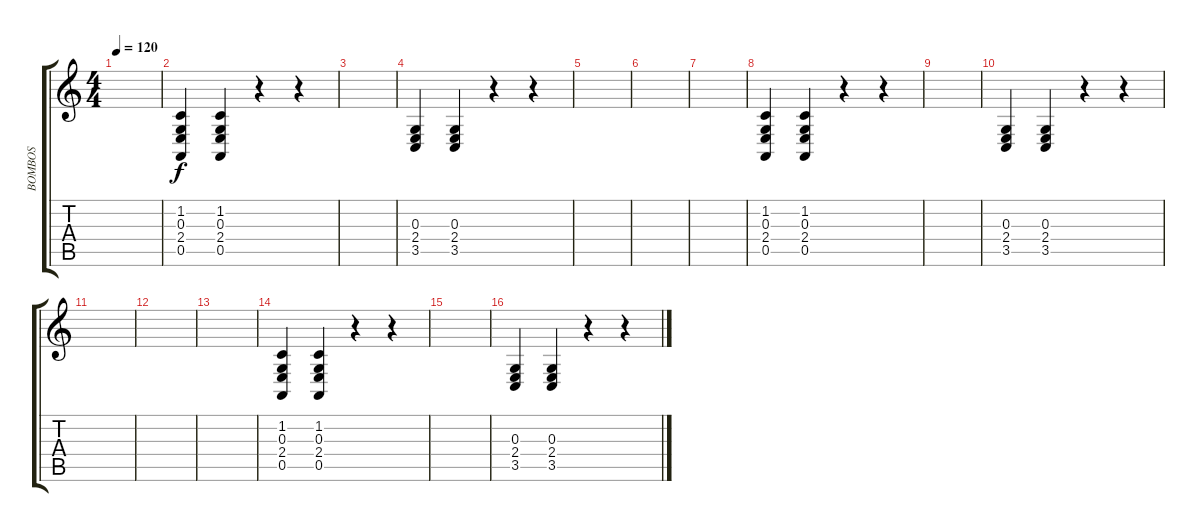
\track ("BOMBOS" "BOMBOS") {instrument taikodrum}
\staff {score tabs}
\tuning (E4 B3 G3 D3 A2 E2) {hide}
\ts (4 4)
\tempo 120
\clef g2
\ks c
|
(1.2 0.3 2.4 0.5).4 (1.2 0.3 2.4 0.5).4 r.4 r.4 |
|
(0.3 2.4 3.5).4 (0.3 2.4 3.5).4 r.4 r.4 |
|
|
|
(1.2 0.3 2.4 0.5).4 (1.2 0.3 2.4 0.5).4 r.4 r.4 |
|
(0.3 2.4 3.5).4 (0.3 2.4 3.5).4 r.4 r.4 |
|
|
|
(1.2 0.3 2.4 0.5).4 (1.2 0.3 2.4 0.5).4 r.4 r.4 |
|
(0.3 2.4 3.5).4 (0.3 2.4 3.5).4 r.4 r.4
